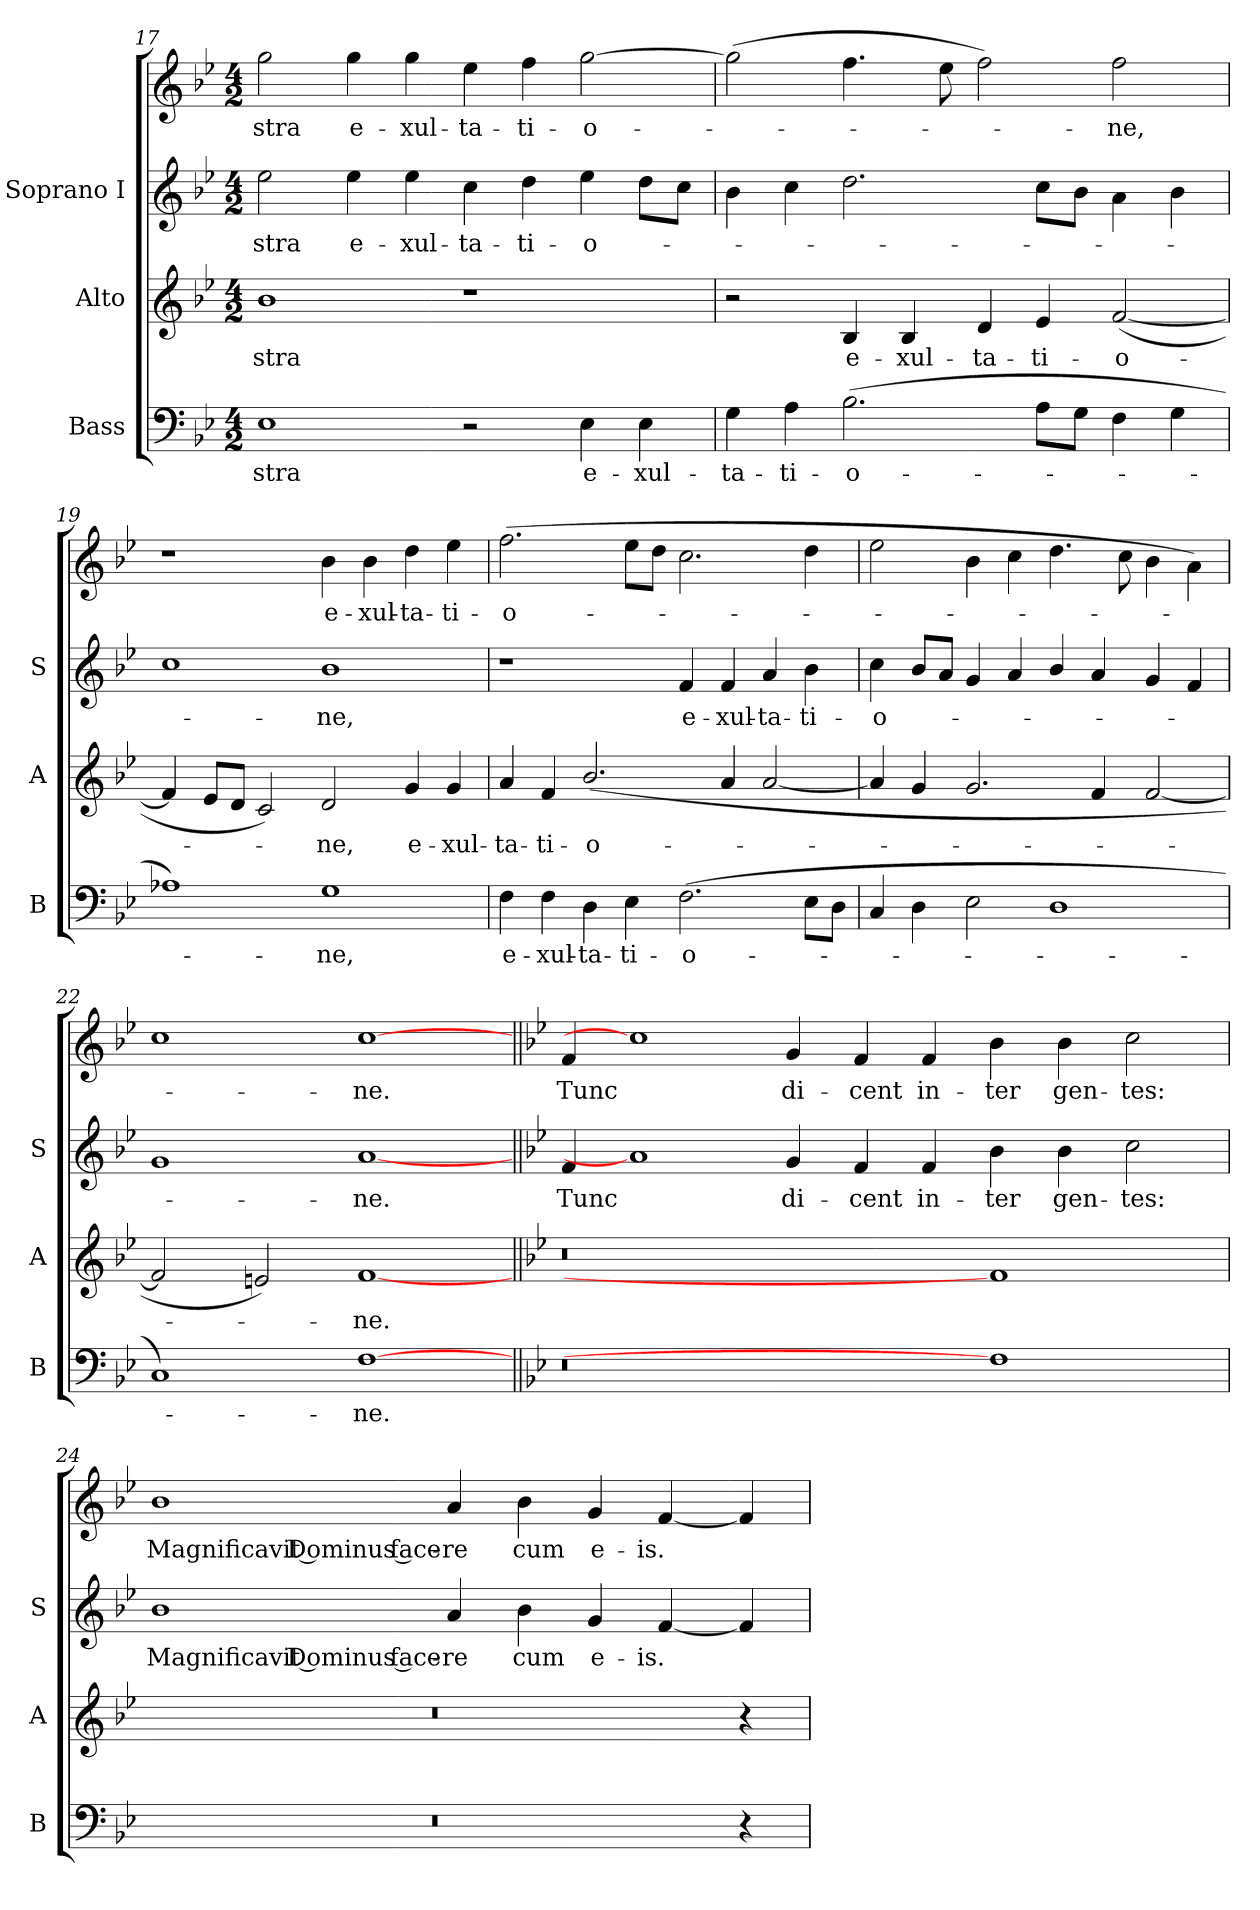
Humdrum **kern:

**kern	**text	**kern	**text	**kern	**text	**kern	**text
*part3	*part3	*part2	*part2	*part1	*part1	*part1	*part1
*staff4	*staff4	*staff3	*staff3	*staff2	*staff2	*staff1	*staff1
*I"Bass	*	*I"Alto	*	*I"Soprano I	*	*	*
*I'B	*	*I'A	*	*I'S	*	*	*
*clefF4	*	*clefG2	*	*clefG2	*	*clefG2	*
*k[b-e-]	*	*k[b-e-]	*	*k[b-e-]	*	*k[b-e-]	*
*B-:	*	*B-:	*	*B-:	*	*B-:	*
*M4/2	*	*M4/2	*	*M4/2	*	*M4/2	*
=17	=17	=17	=17	=17	=17	=17	=17
!	!LO:LY:b	!	!LO:LY:b	!	!LO:LY:b	!	!LO:LY:b
1E-	-stra	1b-	-stra	2ee-	stra	2gg	-stra
!	!	!	!	!	!LO:LY:b	!	!LO:LY:b
.	.	.	.	4ee-	e-	4gg	e-
!	!	!	!	!	!LO:LY:b	!	!LO:LY:b
.	.	.	.	4ee-	-xul-	4gg	-xul-
!	!	!	!	!	!LO:LY:b	!	!LO:LY:b
2r	.	1r	.	4cc	-ta-	4ee-	-ta-
!	!	!	!	!	!LO:LY:b	!	!LO:LY:b
.	.	.	.	4dd	-ti-	4ff	-ti-
!	!LO:LY:b	!	!	!	!LO:LY:b	!	!LO:LY:b
4E-	e-	.	.	4ee-	-o-	[2gg	-o-
!	!LO:LY:b	!	!	!	!	!	!
4E-	-xul-	.	.	8ddL	.	.	.
.	.	.	.	8ccJ	.	.	.
!!LO:LB:g=z
=18	=18	=18	=18	=18	=18	=18	=18
!	!LO:LY:b	!	!	!	!	!	!
4G	-ta-	2r	.	4b-	.	(>2gg]	.
!	!LO:LY:b	!	!	!	!	!	!
4A	-ti-	.	.	4cc	.	.	.
!	!LO:LY:b	!	!LO:LY:b	!	!	!	!
(>2.B-	-o-	4B-	e-	2.dd	.	4.ff	.
!	!	!	!LO:LY:b	!	!	!	!
.	.	4B-	-xul-	.	.	.	.
.	.	.	.	.	.	8ee-	.
!	!	!	!LO:LY:b	!	!	!	!
.	.	4d	-ta-	.	.	2ff)	.
!	!	!	!LO:LY:b	!	!	!	!
8AL	.	4e-	-ti-	8ccL	.	.	.
8GJ	.	.	.	8b-J	.	.	.
!	!	!	!LO:LY:b	!	!	!	!LO:LY:b
4F	.	(<[2f	-o-	4a\	.	2ff	ne,
4G	.	.	.	4b-	.	.	.
=19	=19	=19	=19	=19	=19	=19	=19
1A-X)	.	4f]	.	1cc	.	1r	.
.	.	8e-L	.	.	.	.	.
.	.	8dJ	.	.	.	.	.
.	.	2c)	.	.	.	.	.
!	!LO:LY:b	!	!LO:LY:b	!	!LO:LY:b	!	!LO:LY:b
1G	ne,	2d	ne,	1b-	-ne,	4b-	e-
!	!	!	!	!	!	!	!LO:LY:b
.	.	.	.	.	.	4b-	-xul-
!	!	!	!LO:LY:b	!	!	!	!LO:LY:b
.	.	4g	e-	.	.	4dd	-ta-
!	!	!	!LO:LY:b	!	!	!	!LO:LY:b
.	.	4g	-xul-	.	.	4ee-	-ti-
=20	=20	=20	=20	=20	=20	=20	=20
!	!LO:LY:b	!	!LO:LY:b	!	!	!	!LO:LY:b
4F	e-	4a/	-ta-	1r	.	(>2.ff	o-
!	!LO:LY:b	!	!LO:LY:b	!	!	!	!
4F	-xul-	4f	-ti-	.	.	.	.
!	!LO:LY:b	!	!LO:LY:b	!	!	!	!
4D	-ta-	(<2.b-/	-o-	.	.	.	.
!	!LO:LY:b	!	!	!	!	!	!
4E-	-ti-	.	.	.	.	8ee-L	.
.	.	.	.	.	.	8ddJ	.
!	!LO:LY:b	!	!	!	!LO:LY:b	!	!
(>2.F	-o-	.	.	4f	e-	2.cc	.
!	!	!	!	!	!LO:LY:b	!	!
.	.	4a/	.	4f	-xul-	.	.
!	!	!	!	!	!LO:LY:b	!	!
.	.	[2a/	.	4a	-ta-	.	.
!	!	!	!	!	!LO:LY:b	!	!
8E-L	.	.	.	4b-	-ti-	4dd	.
8DJ	.	.	.	.	.	.	.
=21	=21	=21	=21	=21	=21	=21	=21
!	!	!	!	!	!LO:LY:b	!	!
4C	.	4a/]	.	4cc	-o-	2ee-	.
4D	.	4g	.	8b-/L	.	.	.
.	.	.	.	8a/J	.	.	.
2E-	.	2.g	.	4g	.	4b-	.
.	.	.	.	4a/	.	4cc	.
1D	.	.	.	4b-/	.	4.dd	.
.	.	4f	.	4a/	.	.	.
.	.	.	.	.	.	8cc	.
.	.	[2f	.	4g	.	4b-	.
.	.	.	.	4f	.	4a\)	.
=22	=22	=22	=22	=22	=22	=22	=22
1C)	.	2f]	.	1g	.	1cc	.
.	.	2en)	.	.	.	.	.
!	!LO:LY:b	!	!LO:LY:b	!	!LO:LY:b	!	!LO:LY:b
[1F	ne.	[1f	ne.	[1a	ne.	[1cc	ne.
!!LO:LB:g=z
=23||	=23||	=23||	=23||	=23||	=23||	=23||	=23||
*	*	*	*	*k[b-e-]	*	*k[b-e-]	*
*	*	*	*	*B-:	*	*B-:	*
!	!	!	!	!	!LO:LY:b	!	!LO:LY:b
0r	.	0r	.	4f	Tunc	4f	Tunc
.	.	.	.	1a]	.	1cc]	.
!	!	!	!	!	!LO:LY:b	!	!LO:LY:b
.	.	.	.	4g	di-	4g	di-
!	!	!	!	!	!LO:LY:b	!	!LO:LY:b
.	.	.	.	4f	-cent	4f	-cent
!	!	!	!	!	!LO:LY:b	!	!LO:LY:b
.	.	.	.	4f	in-	4f	in-
!	!	!	!	!	!LO:LY:b	!	!LO:LY:b
1F]	.	1f]	.	4b-	-ter	4b-	-ter
!	!	!	!	!	!LO:LY:b	!	!LO:LY:b
.	.	.	.	4b-	gen-	4b-	gen-
!	!	!	!	!	!LO:LY:b	!	!LO:LY:b
.	.	.	.	2cc	-tes:	2cc	-tes:
=24	=24	=24	=24	=24	=24	=24	=24
!	!	!	!	!	!LO:LY:b	!	!LO:LY:b
0r	.	0r	.	1b-	Magnificavit Dominus face-	1b-	Magnificavit Dominus face-
!	!	!	!	!	!LO:LY:b	!	!LO:LY:b
.	.	.	.	4a	-re	4a	-re
!	!	!	!	!	!LO:LY:b	!	!LO:LY:b
.	.	.	.	4b-	cum	4b-	cum
!	!	!	!	!	!LO:LY:b	!	!LO:LY:b
.	.	.	.	4g	e-	4g	e-
!	!	!	!	!	!LO:LY:b	!	!LO:LY:b
.	.	.	.	[4f	-is.	[4f	-is.
=25||	=25-	=25||	=25-	=25-	=25-	=25-	=25-
4r	.	4r	.	4f]	.	4f]	.
=	=	=	=	=	=	=	=
*-	*-	*-	*-	*-	*-	*-	*-
